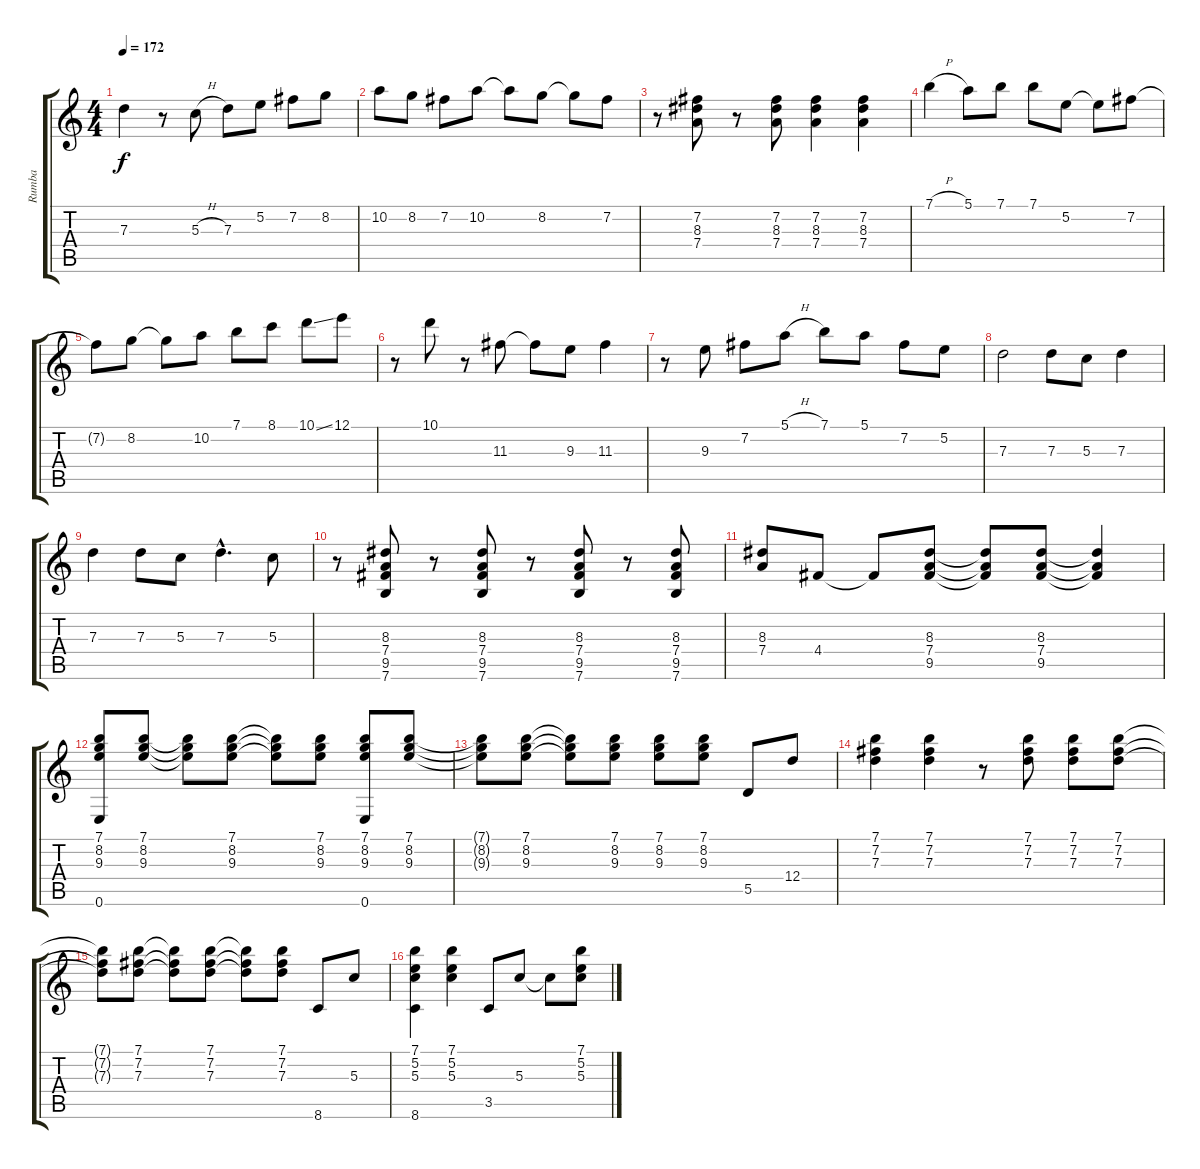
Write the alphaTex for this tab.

\track ("Rumba" "Rumba") {instrument acousticguitarnylon}
\staff {score tabs}
\tuning (E4 B3 G3 D3 A2 E2) {hide}
\ts (4 4)
\tempo 172
\clef g2
\ks c
7.3{t}.4{dy f} r.8 5.3{h}.8 7.3.8 5.2.8 7.2.8 8.2.8 |
10.2.8 8.2.8 7.2.8 10.2.8 10.2{t}.8 8.2.8 8.2{t}.8 7.2.8 |
r.8 (7.2 8.3 7.4).8 r.8 (7.2 8.3 7.4).8 (7.2 8.3 7.4).4 (7.2 8.3 7.4).4 |
7.1{h}.4 5.1.8 7.1.8 7.1.8 5.2.8 5.2{t}.8 7.2.8 |
7.2{t}.8 8.2.8 8.2{t}.8 10.2.8 7.1.8 8.1.8 10.1{ss}.8 12.1.8 |
r.8 10.1.8 r.8 11.3.8 11.3{t}.8 9.3.8 11.3.4 |
r.8 9.3.8 7.2.8 5.1{h}.8 7.1.8 5.1.8 7.2.8 5.2.8 |
7.3.2 7.3.8 5.3.8 7.3.4 |
7.3.4 7.3.8 5.3.8 7.3{hac}.4{d} 5.3.8 |
r.8 (8.3 7.4 9.5 7.6).8 r.8 (8.3 7.4 9.5 7.6).8 r.8 (8.3 7.4 9.5 7.6).8 r.8 (8.3 7.4 9.5 7.6).8 |
(8.3 7.4).8 4.4.8 4.4{t}.8 (8.3 7.4 9.5).8 (8.3{t} 7.4{t} 9.5{t}).8 (8.3 7.4 9.5).8 (8.3{t} 7.4{t} 9.5{t}).4 |
(7.1 8.2 9.3 0.6).8 (7.1 8.2 9.3).8 (7.1{t} 8.2{t} 9.3{t}).8 (7.1 8.2 9.3).8 (7.1{t} 8.2{t} 9.3{t}).8 (7.1 8.2 9.3).8 (7.1 8.2 9.3 0.6).8 (7.1 8.2 9.3).8 |
(7.1{t} 8.2{t} 9.3{t}).8 (7.1 8.2 9.3).8 (7.1{t} 8.2{t} 9.3{t}).8 (7.1 8.2 9.3).8 (7.1 8.2 9.3).8 (7.1 8.2 9.3).8 5.5.8 12.4.8 |
(7.1 7.2 7.3).4 (7.1 7.2 7.3).4 r.8 (7.1 7.2 7.3).8 (7.1 7.2 7.3).8 (7.1 7.2 7.3).8 |
(7.1{t} 7.2{t} 7.3{t}).8 (7.1 7.2 7.3).8 (7.1{t} 7.2{t} 7.3{t}).8 (7.1 7.2 7.3).8 (7.1{t} 7.2{t} 7.3{t}).8 (7.1 7.2 7.3).8 8.6.8 5.3.8 |
(7.1 5.2 5.3 8.6).4 (7.1 5.2 5.3).4 3.5.8 5.3.8 5.3{t}.8 (7.1 5.2 5.3).8
